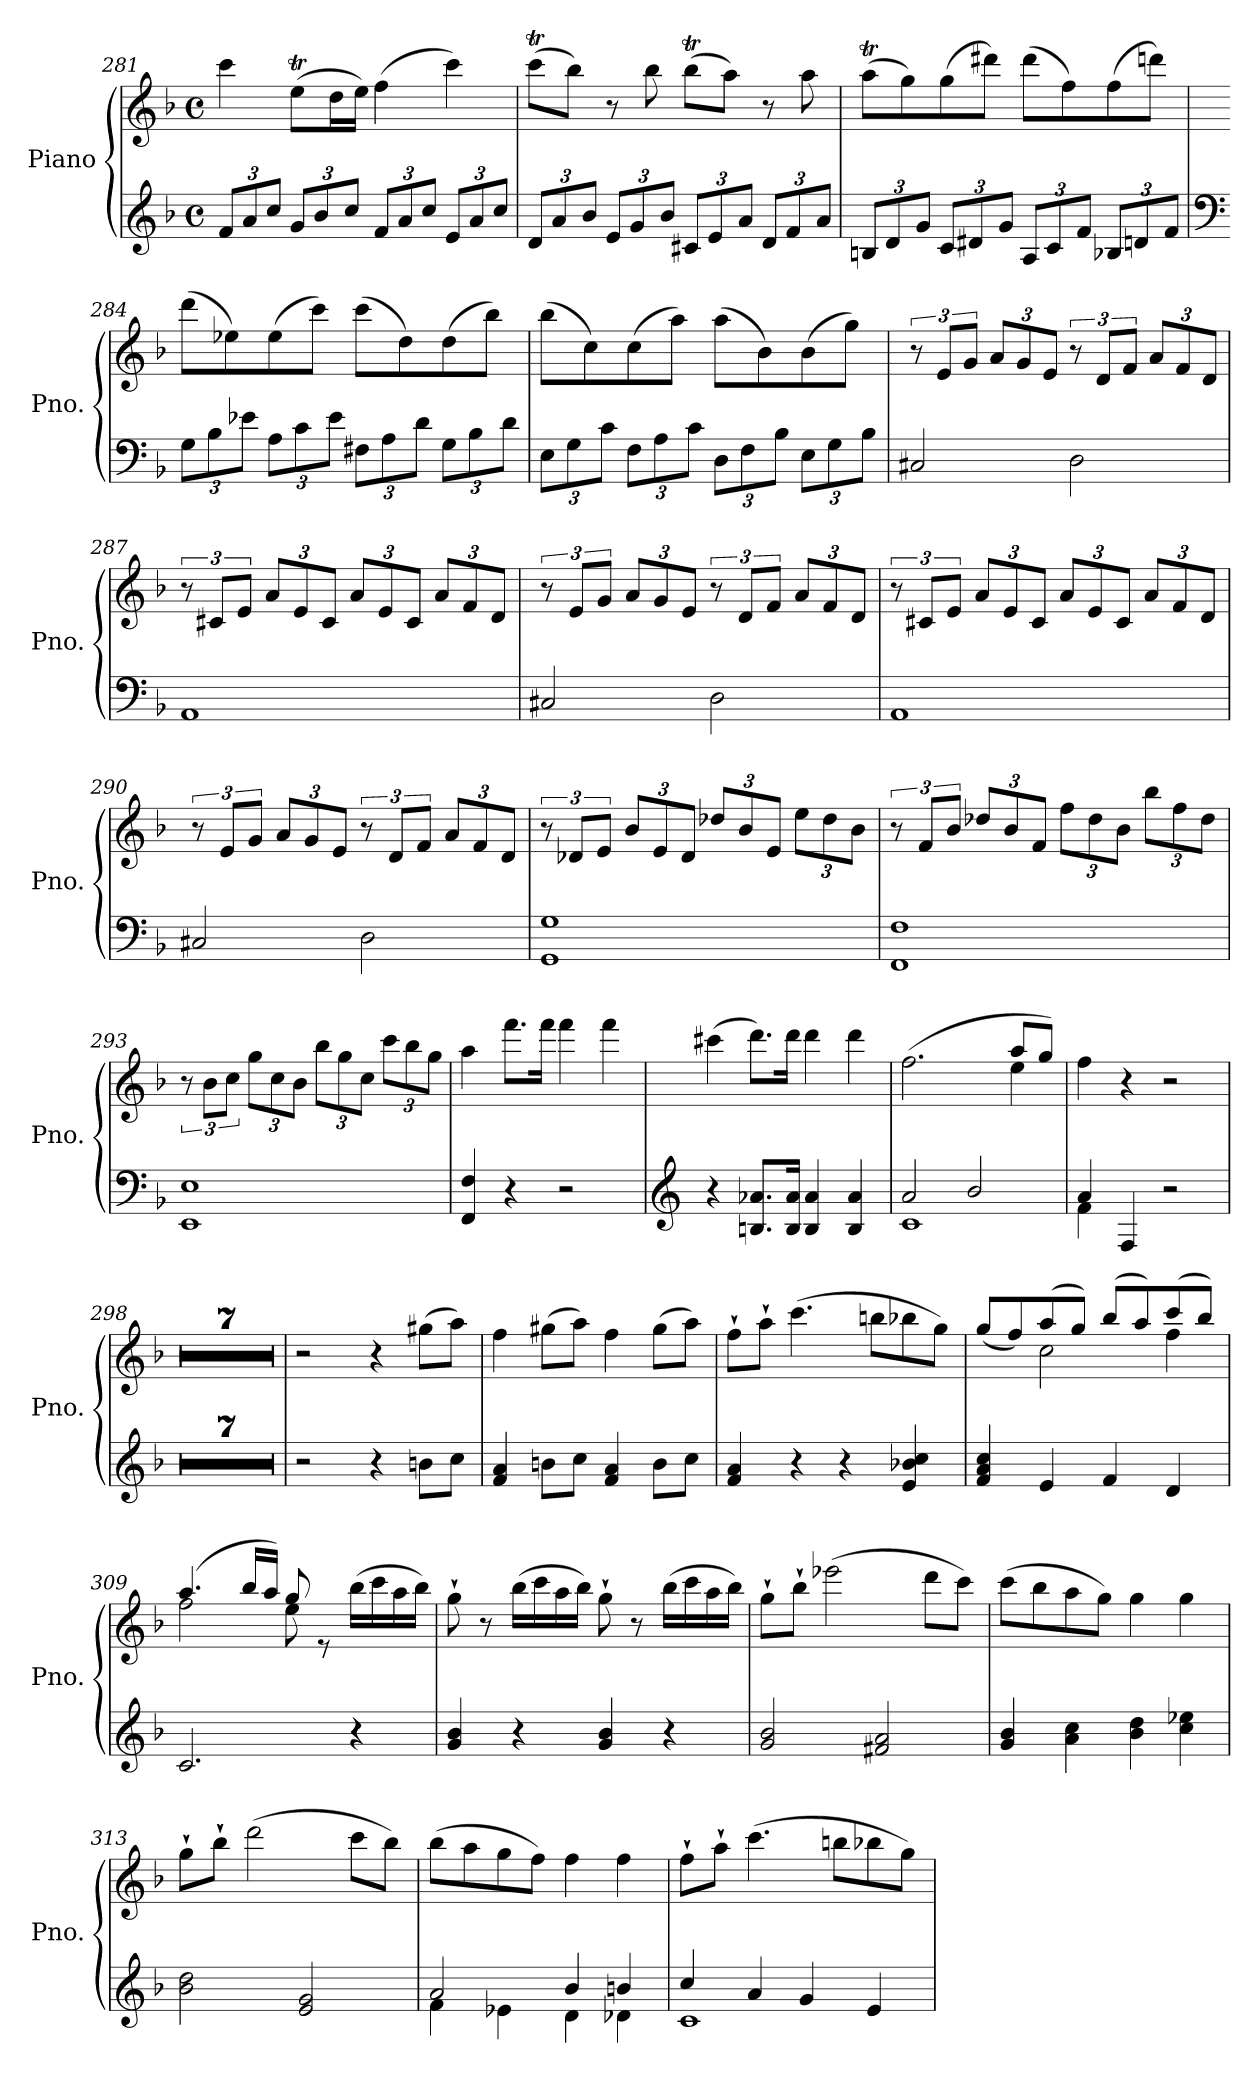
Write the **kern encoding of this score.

**kern	**kern
*part1	*part1
*staff2	*staff1
*I"Piano	*
*I'Pno.	*
!!LO:LB:g=z
*clefG2	*clefG2
*k[b-]	*k[b-]
*M4/4	*M4/4
*met(c)	*met(c)
*Xbrackettup	*
=281	=281
12f/L	4ccc\
12a/	.
12cc/J	.
12g/L	(>8eet\L
12b-/	.
.	16dd\L
12cc/J	.
.	16ee\JJ)
12f/L	(>4ff\
12a/	.
12cc/J	.
12e/L	4ccc\)
12a/	.
12cc/J	.
=282	=282
12d/L	(>8cccT\L
12a/	.
.	8bb-\J)
12b-/J	.
12e/L	8r
12g/	.
.	8bb-\
12b-/J	.
12c#X/L	(>8bb-T\L
12e/	.
.	8aa\J)
12a/J	.
12d/L	8r
12f/	.
.	8aa\
12a/J	.
!!LO:LB:g=z
=283	=283
12Bn/L	(>8aat\L
12d/	.
.	8gg\)
12g/J	.
12c/L	(>8gg\
12d#X/	.
.	8ddd#X\J)
12g/J	.
12A/L	(>8ddd#\L
12c/	.
.	8ff\)
12f/J	.
12B-X/L	(>8ff\
12dn/	.
.	8dddn\J)
12f/J	.
=284	=284
*clefF4	*
12G\L	(>8ddd\L
12B-\	.
.	8ee-X\)
12e-X\J	.
12A\L	(>8ee-\
12c\	.
.	8ccc\J)
12e-\J	.
12F#X\L	(>8ccc\L
12A\	.
.	8dd\)
12d\J	.
12G\L	(>8dd\
12B-\	.
.	8bb-\J)
12d\J	.
!!LO:LB:g=z
=285	=285
12E\L	(>8bb-\L
12G\	.
.	8cc\)
12c\J	.
12F\L	(>8cc\
12A\	.
.	8aa\J)
12c\J	.
12D\L	(>8aa\L
12F\	.
.	8b-\)
12B-\J	.
12E\L	(>8b-\
12G\	.
.	8gg\J)
12B-\J	.
=286	=286
2C#X/	12r
.	12e/L
.	12g/J
*	*Xbrackettup
.	12a/L
.	12g/
.	12e/J
*	*brackettup
2D\	12r
.	12d/L
.	12f/J
*	*Xbrackettup
.	12a/L
.	12f/
.	12d/J
=287	=287
*	*brackettup
1AA	12r
.	12c#X/L
.	12e/J
*	*Xbrackettup
.	12a/L
.	12e/
.	12c#/J
.	12a/L
.	12e/
.	12c#/J
.	12a/L
.	12f/
.	12d/J
!!LO:PB:g=z
=288	=288
*	*brackettup
2C#X/	12r
.	12e/L
.	12g/J
*	*Xbrackettup
.	12a/L
.	12g/
.	12e/J
*	*brackettup
2D\	12r
.	12d/L
.	12f/J
*	*Xbrackettup
.	12a/L
.	12f/
.	12d/J
=289	=289
*	*brackettup
1AA	12r
.	12c#X/L
.	12e/J
*	*Xbrackettup
.	12a/L
.	12e/
.	12c#/J
.	12a/L
.	12e/
.	12c#/J
.	12a/L
.	12f/
.	12d/J
=290	=290
*	*brackettup
2C#X/	12r
.	12e/L
.	12g/J
*	*Xbrackettup
.	12a/L
.	12g/
.	12e/J
*	*brackettup
2D\	12r
.	12d/L
.	12f/J
*	*Xbrackettup
.	12a/L
.	12f/
.	12d/J
!!LO:LB:g=z
=291	=291
*	*brackettup
1GG 1G	12r
.	12d-X/L
.	12e/J
*	*Xbrackettup
.	12b-/L
.	12e/
.	12d-/J
.	12dd-X/L
.	12b-/
.	12e/J
.	12ee\L
.	12dd-\
.	12b-\J
=292	=292
*	*brackettup
1FF 1F	12r
.	12f/L
.	12b-/J
*	*Xbrackettup
.	12dd-X/L
.	12b-/
.	12f/J
.	12ff\L
.	12dd-\
.	12b-\J
.	12bb-\L
.	12ff\
.	12dd-\J
=293	=293
*	*brackettup
1EE 1E	12r
.	12b-\L
.	12cc\J
*	*Xbrackettup
.	12gg\L
.	12cc\
.	12b-\J
.	12bb-\L
.	12gg\
.	12cc\J
.	12ccc\L
.	12bb-\
.	12gg\J
=294	=294
4FF/ 4F/	4aa\
4r	8.fff\L
.	16fff\Jk
2r	4fff\
.	4fff\
!!LO:LB:g=z
=295	=295
*clefG2	*
4r	(>4ccc#X\
8.Bn/ 8.a-X/L	8.ddd\L)
16B/ 16a-/Jk	16ddd\Jk
4B/ 4a-/	4ddd\
4B/ 4a-/	4ddd\
=296	=296
*^	*^
2a/	1c	(>2.ff\	2.ryy
2b-/	.	.	.
.	.	8aa/L	4ee\
.	.	8gg/J)	.
*	*	*v	*v
=297	=297	=297
4a/	4f\	4ff\
4F/	4ryy	4r
2r	2ryy	2r
*v	*v	*
=298	=298
1r	1r
=299	=299
1r	1r
=300	=300
1r	1r
=301	=301
1r	1r
=302	=302
1r	1r
=303	=303
1r	1r
=304	=304
1r	1r
=305	=305
2r	2r
4r	4r
8bn\L	(>8gg#X\L
8cc\J	8aa\J)
!!LO:LB:g=z
=306	=306
4f/ 4a/	4ff\
8bn\L	(>8gg#X\L
8cc\J	8aa\J)
4f/ 4a/	4ff\
8b\L	(>8gg#\L
8cc\J	8aa\J)
=307	=307
4f/ 4a/	8ff`\L
.	8aa`\J
4r	(>4.ccc\
4r	.
.	8bbn\L
4e/ 4b-X/ 4cc/	8bb-X\
.	8gg\J)
=308	=308
*	*^
4f/ 4a/ 4cc/	(<8gg/L	4ryy
.	8ff/)	.
4e/	(>8aa/	2cc\
.	8gg/J)	.
4f/	(>8bb-/L	.
.	8aa/)	.
4d/	(>8ccc/	4ff\
.	8bb-/J)	.
=309	=309	=309
2.c/	(>4.aa/	2ff\
.	16bb-/LL	.
.	16aa/JJ)	.
.	8gg/	8ee\
.	8re	4.ryy
4r	(>16bb-\LL	.
.	16ccc\	.
.	16aa\	.
.	16bb-\JJ)	.
*	*v	*v
!!LO:LB:g=z
=310	=310
4g/ 4b-/	8gg`\
.	8r
4r	(>16bb-\LL
.	16ccc\
.	16aa\
.	16bb-\JJ)
4g/ 4b-/	8gg`\
.	8r
4r	(>16bb-\LL
.	16ccc\
.	16aa\
.	16bb-\JJ)
=311	=311
2g/ 2b-/	8gg`\L
.	8bb-`\J
.	(>2eee-X\
2f#X/ 2a/	.
.	8ddd\L
.	8ccc\J)
=312	=312
4g/ 4b-/	(>8ccc\L
.	8bb-\
4a\ 4cc\	8aa\
.	8gg\J)
4b-\ 4dd\	4gg\
4cc\ 4ee-X\	4gg\
=313	=313
2b-\ 2dd\	8gg`\L
.	8bb-`\J
.	(>2ddd\
2e/ 2g/	.
.	8ccc\L
.	8bb-\J)
!!LO:LB:g=z
=314	=314
*^	*
2a/	4f\	(>8bb-\L
.	.	8aa\
.	4e-X\	8gg\
.	.	8ff\J)
4b-/	4d\	4ff\
4bn/	4d-X\	4ff\
=315	=315	=315
4cc/	1c	8ff`\L
.	.	8aa`\J
4a/	.	(>4.ccc\
4g/	.	.
.	.	8bbn\L
4e/	.	8bb-X\
.	.	8gg\J)
*v	*v	*
=	=
*-	*-
